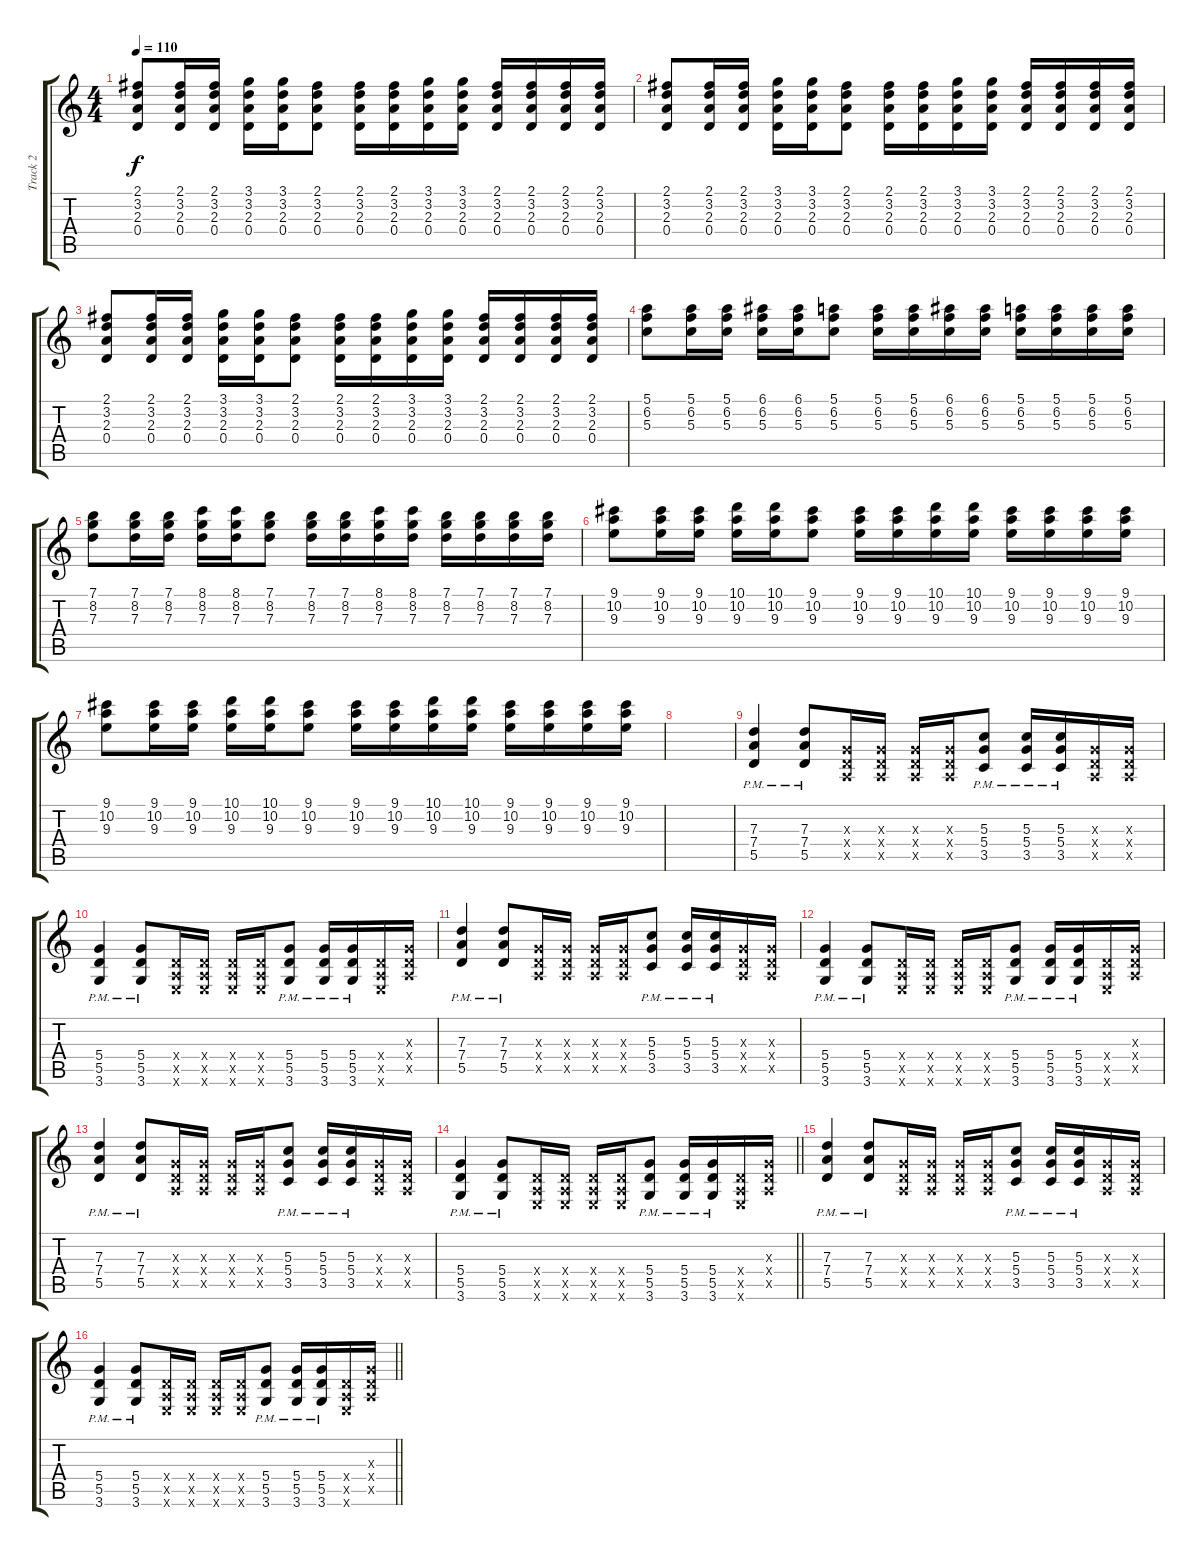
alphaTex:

\track ("Track 2" "Track 2") {instrument distortionguitar}
\staff {score tabs}
\tuning (E4 B3 G3 D3 A2 E2) {hide}
\ts (4 4)
\tempo 110
\clef g2
\ks c
(2.1 3.2 2.3 0.4).8{dy f} (2.1 3.2 2.3 0.4).16 (2.1 3.2 2.3 0.4).16 (3.1 3.2 2.3 0.4).16 (3.1 3.2 2.3 0.4).16 (2.1 3.2 2.3 0.4).8 (2.1 3.2 2.3 0.4).16 (2.1 3.2 2.3 0.4).16 (3.1 3.2 2.3 0.4).16 (3.1 3.2 2.3 0.4).16 (2.1 3.2 2.3 0.4).16 (2.1 3.2 2.3 0.4).16 (2.1 3.2 2.3 0.4).16 (2.1 3.2 2.3 0.4).16 |
(2.1 3.2 2.3 0.4).8 (2.1 3.2 2.3 0.4).16 (2.1 3.2 2.3 0.4).16 (3.1 3.2 2.3 0.4).16 (3.1 3.2 2.3 0.4).16 (2.1 3.2 2.3 0.4).8 (2.1 3.2 2.3 0.4).16 (2.1 3.2 2.3 0.4).16 (3.1 3.2 2.3 0.4).16 (3.1 3.2 2.3 0.4).16 (2.1 3.2 2.3 0.4).16 (2.1 3.2 2.3 0.4).16 (2.1 3.2 2.3 0.4).16 (2.1 3.2 2.3 0.4).16 |
(2.1 3.2 2.3 0.4).8 (2.1 3.2 2.3 0.4).16 (2.1 3.2 2.3 0.4).16 (3.1 3.2 2.3 0.4).16 (3.1 3.2 2.3 0.4).16 (2.1 3.2 2.3 0.4).8 (2.1 3.2 2.3 0.4).16 (2.1 3.2 2.3 0.4).16 (3.1 3.2 2.3 0.4).16 (3.1 3.2 2.3 0.4).16 (2.1 3.2 2.3 0.4).16 (2.1 3.2 2.3 0.4).16 (2.1 3.2 2.3 0.4).16 (2.1 3.2 2.3 0.4).16 |
(5.1 6.2 5.3).8 (5.1 6.2 5.3).16 (5.1 6.2 5.3).16 (6.1 6.2 5.3).16 (6.1 6.2 5.3).16 (5.1 6.2 5.3).8 (5.1 6.2 5.3).16 (5.1 6.2 5.3).16 (6.1 6.2 5.3).16 (6.1 6.2 5.3).16 (5.1 6.2 5.3).16 (5.1 6.2 5.3).16 (5.1 6.2 5.3).16 (5.1 6.2 5.3).16 |
(7.1 8.2 7.3).8 (7.1 8.2 7.3).16 (7.1 8.2 7.3).16 (8.1 8.2 7.3).16 (8.1 8.2 7.3).16 (7.1 8.2 7.3).8 (7.1 8.2 7.3).16 (7.1 8.2 7.3).16 (8.1 8.2 7.3).16 (8.1 8.2 7.3).16 (7.1 8.2 7.3).16 (7.1 8.2 7.3).16 (7.1 8.2 7.3).16 (7.1 8.2 7.3).16 |
(9.1 10.2 9.3).8 (9.1 10.2 9.3).16 (9.1 10.2 9.3).16 (10.1 10.2 9.3).16 (10.1 10.2 9.3).16 (9.1 10.2 9.3).8 (9.1 10.2 9.3).16 (9.1 10.2 9.3).16 (10.1 10.2 9.3).16 (10.1 10.2 9.3).16 (9.1 10.2 9.3).16 (9.1 10.2 9.3).16 (9.1 10.2 9.3).16 (9.1 10.2 9.3).16 |
(9.1 10.2 9.3).8 (9.1 10.2 9.3).16 (9.1 10.2 9.3).16 (10.1 10.2 9.3).16 (10.1 10.2 9.3).16 (9.1 10.2 9.3).8 (9.1 10.2 9.3).16 (9.1 10.2 9.3).16 (10.1 10.2 9.3).16 (10.1 10.2 9.3).16 (9.1 10.2 9.3).16 (9.1 10.2 9.3).16 (9.1 10.2 9.3).16 (9.1 10.2 9.3).16 |
|
(7.3{pm} 7.4 5.5).4 (7.3 7.4 5.5{pm}).8 (0.3{x} 0.4{x} 0.5{x}).16 (0.3{x} 0.4{x} 0.5{x}).16 (0.3{x} 0.4{x} 0.5{x}).16 (0.3{x} 0.4{x} 0.5{x}).16 (5.3 5.4 3.5{pm}).8 (5.3 5.4 3.5{pm}).16 (5.3 5.4 3.5{pm}).16 (0.3{x} 0.4{x} 0.5{x}).16 (0.3{x} 0.4{x} 0.5{x}).16 |
(5.4 5.5 3.6{pm}).4 (5.4 5.5 3.6{pm}).8 (0.4{x} 0.5{x} 0.6{x}).16 (0.4{x} 0.5{x} 0.6{x}).16 (0.4{x} 0.5{x} 0.6{x}).16 (0.4{x} 0.5{x} 0.6{x}).16 (5.4 5.5 3.6{pm}).8 (5.4 5.5 3.6{pm}).16 (5.4 5.5 3.6{pm}).16 (0.4{x} 0.5{x} 0.6{x}).16 (0.3{x} 0.4{x} 0.5{x}).16 |
(7.3{pm} 7.4 5.5).4 (7.3 7.4 5.5{pm}).8 (0.3{x} 0.4{x} 0.5{x}).16 (0.3{x} 0.4{x} 0.5{x}).16 (0.3{x} 0.4{x} 0.5{x}).16 (0.3{x} 0.4{x} 0.5{x}).16 (5.3 5.4 3.5{pm}).8 (5.3 5.4 3.5{pm}).16 (5.3 5.4 3.5{pm}).16 (0.3{x} 0.4{x} 0.5{x}).16 (0.3{x} 0.4{x} 0.5{x}).16 |
(5.4 5.5 3.6{pm}).4 (5.4 5.5 3.6{pm}).8 (0.4{x} 0.5{x} 0.6{x}).16 (0.4{x} 0.5{x} 0.6{x}).16 (0.4{x} 0.5{x} 0.6{x}).16 (0.4{x} 0.5{x} 0.6{x}).16 (5.4 5.5 3.6{pm}).8 (5.4 5.5 3.6{pm}).16 (5.4 5.5 3.6{pm}).16 (0.4{x} 0.5{x} 0.6{x}).16 (0.3{x} 0.4{x} 0.5{x}).16 |
(7.3{pm} 7.4 5.5).4 (7.3 7.4 5.5{pm}).8 (0.3{x} 0.4{x} 0.5{x}).16 (0.3{x} 0.4{x} 0.5{x}).16 (0.3{x} 0.4{x} 0.5{x}).16 (0.3{x} 0.4{x} 0.5{x}).16 (5.3 5.4 3.5{pm}).8 (5.3 5.4 3.5{pm}).16 (5.3 5.4 3.5{pm}).16 (0.3{x} 0.4{x} 0.5{x}).16 (0.3{x} 0.4{x} 0.5{x}).16 |
\barLineRight lightlight
(5.4 5.5 3.6{pm}).4 (5.4 5.5 3.6{pm}).8 (0.4{x} 0.5{x} 0.6{x}).16 (0.4{x} 0.5{x} 0.6{x}).16 (0.4{x} 0.5{x} 0.6{x}).16 (0.4{x} 0.5{x} 0.6{x}).16 (5.4 5.5 3.6{pm}).8 (5.4 5.5 3.6{pm}).16 (5.4 5.5 3.6{pm}).16 (0.4{x} 0.5{x} 0.6{x}).16 (0.3{x} 0.4{x} 0.5{x}).16 |
\section ("" "")
(7.3{pm} 7.4 5.5).4 (7.3 7.4 5.5{pm}).8 (0.3{x} 0.4{x} 0.5{x}).16 (0.3{x} 0.4{x} 0.5{x}).16 (0.3{x} 0.4{x} 0.5{x}).16 (0.3{x} 0.4{x} 0.5{x}).16 (5.3 5.4 3.5{pm}).8 (5.3 5.4 3.5{pm}).16 (5.3 5.4 3.5{pm}).16 (0.3{x} 0.4{x} 0.5{x}).16 (0.3{x} 0.4{x} 0.5{x}).16 |
\barLineRight lightlight
(5.4 5.5 3.6{pm}).4 (5.4 5.5 3.6{pm}).8 (0.4{x} 0.5{x} 0.6{x}).16 (0.4{x} 0.5{x} 0.6{x}).16 (0.4{x} 0.5{x} 0.6{x}).16 (0.4{x} 0.5{x} 0.6{x}).16 (5.4 5.5 3.6{pm}).8 (5.4 5.5 3.6{pm}).16 (5.4 5.5 3.6{pm}).16 (0.4{x} 0.5{x} 0.6{x}).16 (0.3{x} 0.4{x} 0.5{x}).16
